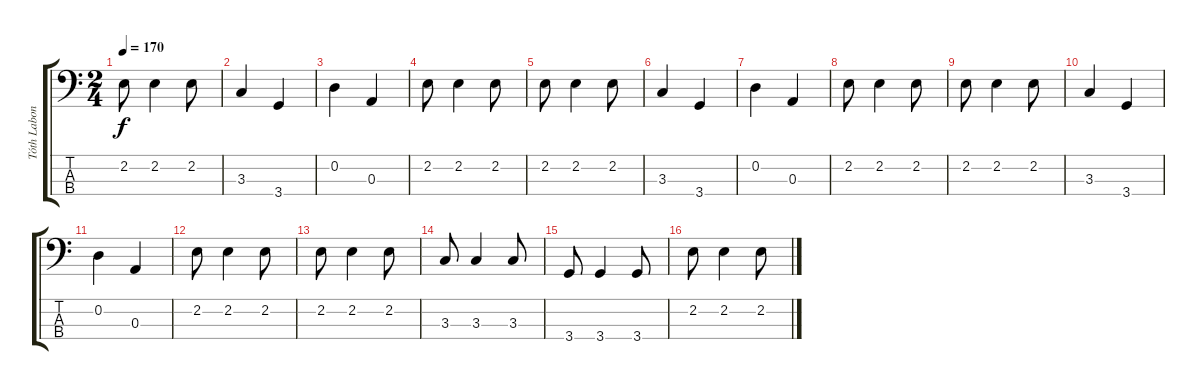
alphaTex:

\track ("Tóth Laboncz \"Labi\" Attila (bass)" "Tóth Labon") {instrument electricbasspick}
\staff {score tabs}
\tuning (G2 D2 A1 E1) {hide}
\ts (2 4)
\tempo 170
\clef f4
\ks c
2.2.8{dy f} 2.2.4 2.2.8 |
3.3.4 3.4.4 |
0.2.4 0.3.4 |
2.2.8 2.2.4 2.2.8 |
2.2.8 2.2.4 2.2.8 |
3.3.4 3.4.4 |
0.2.4 0.3.4 |
2.2.8 2.2.4 2.2.8 |
2.2.8 2.2.4 2.2.8 |
3.3.4 3.4.4 |
0.2.4 0.3.4 |
2.2.8 2.2.4 2.2.8 |
2.2.8 2.2.4 2.2.8 |
3.3.8 3.3.4 3.3.8 |
3.4.8 3.4.4 3.4.8 |
2.2.8 2.2.4 2.2.8
